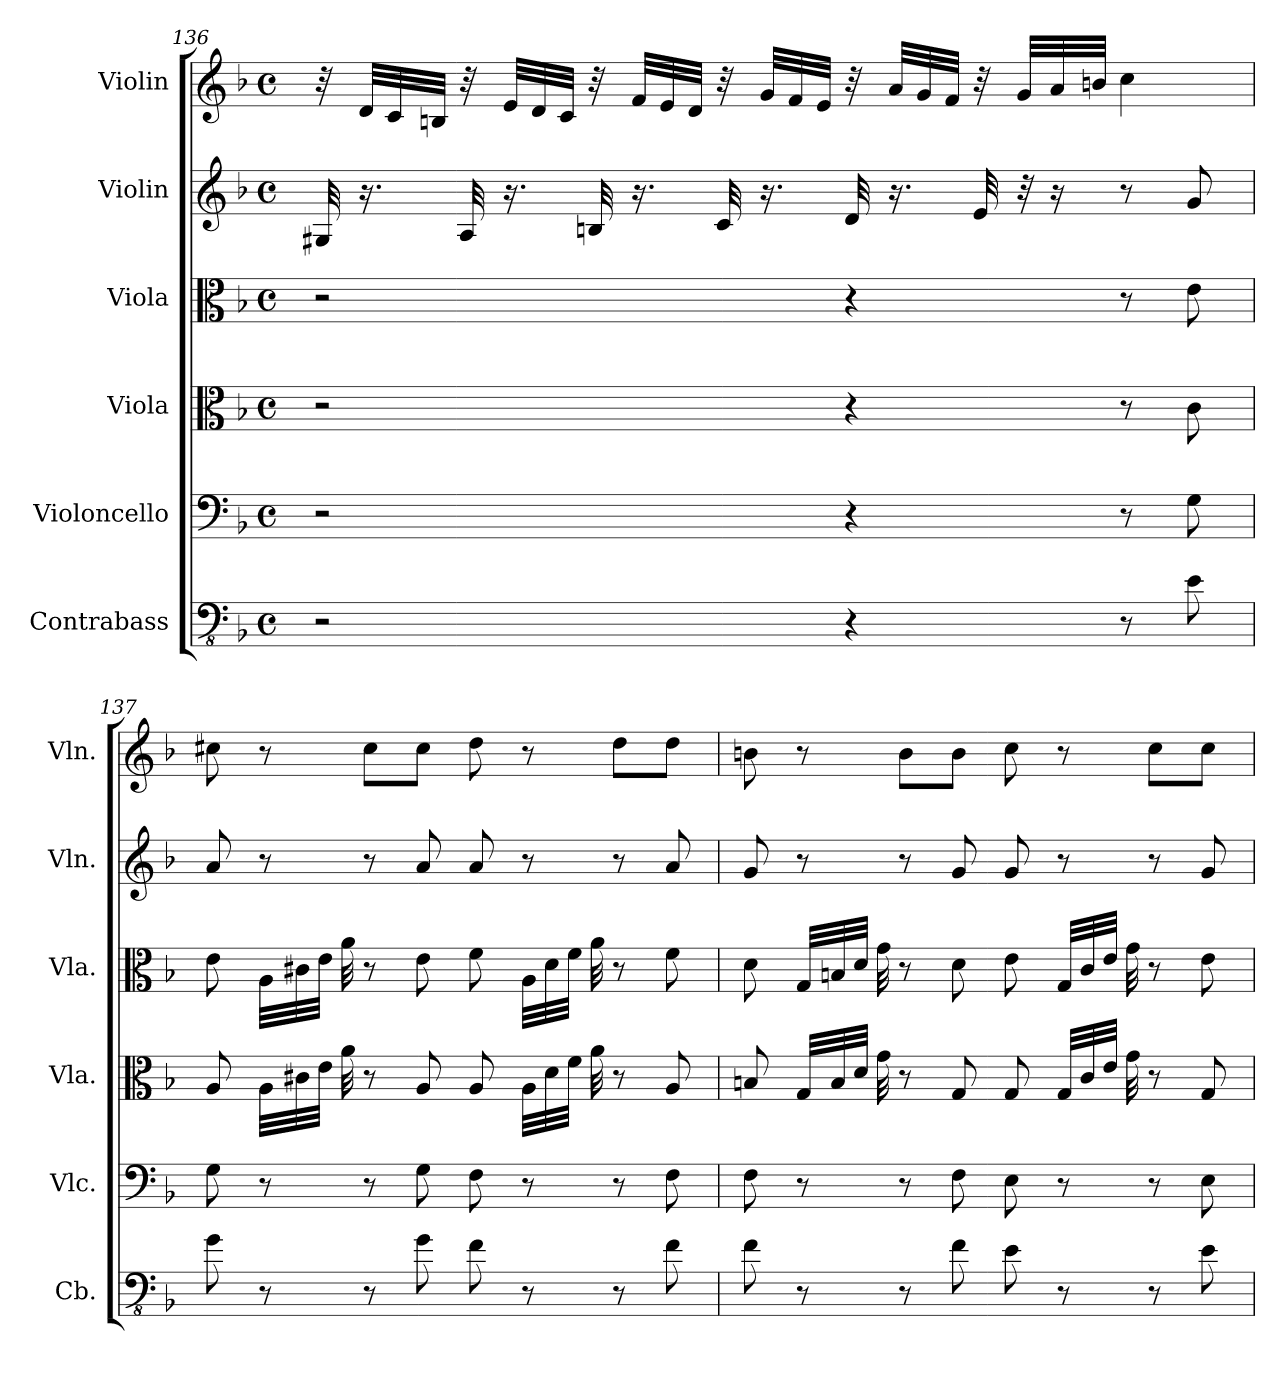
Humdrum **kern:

**kern	**kern	**kern	**kern	**kern	**kern
*part6	*part5	*part4	*part3	*part2	*part1
*staff6	*staff5	*staff4	*staff3	*staff2	*staff1
*I"Contrabass	*I"Violoncello	*I"Viola	*I"Viola	*I"Violin	*I"Violin
*I'Cb.	*I'Vlc.	*I'Vla.	*I'Vla.	*I'Vln.	*I'Vln.
!!LO:PB:g=z
*clefFv4	*clefF4	*clefC3	*clefC3	*clefG2	*clefG2
*ITrd7c12	*	*	*	*	*
*k[b-]	*k[b-]	*k[b-]	*k[b-]	*k[b-]	*k[b-]
*M4/4	*M4/4	*M4/4	*M4/4	*M4/4	*M4/4
*met(c)	*met(c)	*met(c)	*met(c)	*met(c)	*met(c)
=136	=136	=136	=136	=136	=136
2r	2r	2r	2r	32G#X/	32r
.	.	.	.	16.r	32d/LLL
.	.	.	.	.	32c/
.	.	.	.	.	32Bn/JJJ
.	.	.	.	32A/	32r
.	.	.	.	16.r	32e/LLL
.	.	.	.	.	32d/
.	.	.	.	.	32c/JJJ
.	.	.	.	32Bn/	32r
.	.	.	.	16.r	32f/LLL
.	.	.	.	.	32e/
.	.	.	.	.	32d/JJJ
.	.	.	.	32c/	32r
.	.	.	.	16.r	32g/LLL
.	.	.	.	.	32f/
.	.	.	.	.	32e/JJJ
4r	4r	4r	4r	32d/	32r
*	*	*	*	*	*MM64
.	.	.	.	16.r	32a/LLL
.	.	.	.	.	32g/
.	.	.	.	.	32f/JJJ
.	.	.	.	32e/	32r
*	*	*	*	*	*MM56
.	.	.	.	32r	32g/LLL
.	.	.	.	16r	32a/
.	.	.	.	.	32bn/JJJ
*	*	*	*	*	*MM27
8r	8r	8r	8r	8r	4cc\
8EE\	8G\	8c\	8e\	8g/	.
!!LO:LB:g=z
=137	=137	=137	=137	=137	=137
*	*	*	*	*	*MM64
8GG\	8G\	8A/	8e\	8a/	8cc#X\
8r	8r	32A\LLL	32A\LLL	8r	8r
.	.	32c#X\	32c#X\	.	.
.	.	32e\JJJ	32e\JJJ	.	.
.	.	32a\	32a\	.	.
8r	8r	8r	8r	8r	8cc#\L
8GG\	8G\	8A/	8e\	8a/	8cc#\J
8FF\	8F\	8A/	8f\	8a/	8dd\
8r	8r	32A\LLL	32A\LLL	8r	8r
.	.	32d\	32d\	.	.
.	.	32f\JJJ	32f\JJJ	.	.
.	.	32a\	32a\	.	.
8r	8r	8r	8r	8r	8dd\L
8FF\	8F\	8A/	8f\	8a/	8dd\J
=138	=138	=138	=138	=138	=138
8FF\	8F\	8Bn/	8d\	8g/	8bn\
8r	8r	32G/LLL	32G/LLL	8r	8r
.	.	32B/	32Bn/	.	.
.	.	32d/JJJ	32d/JJJ	.	.
.	.	32g\	32g\	.	.
8r	8r	8r	8r	8r	8b\L
8FF\	8F\	8G/	8d\	8g/	8b\J
8EE\	8E\	8G/	8e\	8g/	8cc\
8r	8r	32G/LLL	32G/LLL	8r	8r
.	.	32c/	32c/	.	.
.	.	32e/JJJ	32e/JJJ	.	.
.	.	32g\	32g\	.	.
8r	8r	8r	8r	8r	8cc\L
8EE\	8E\	8G/	8e\	8g/	8cc\J
=	=	=	=	=	=
*-	*-	*-	*-	*-	*-
